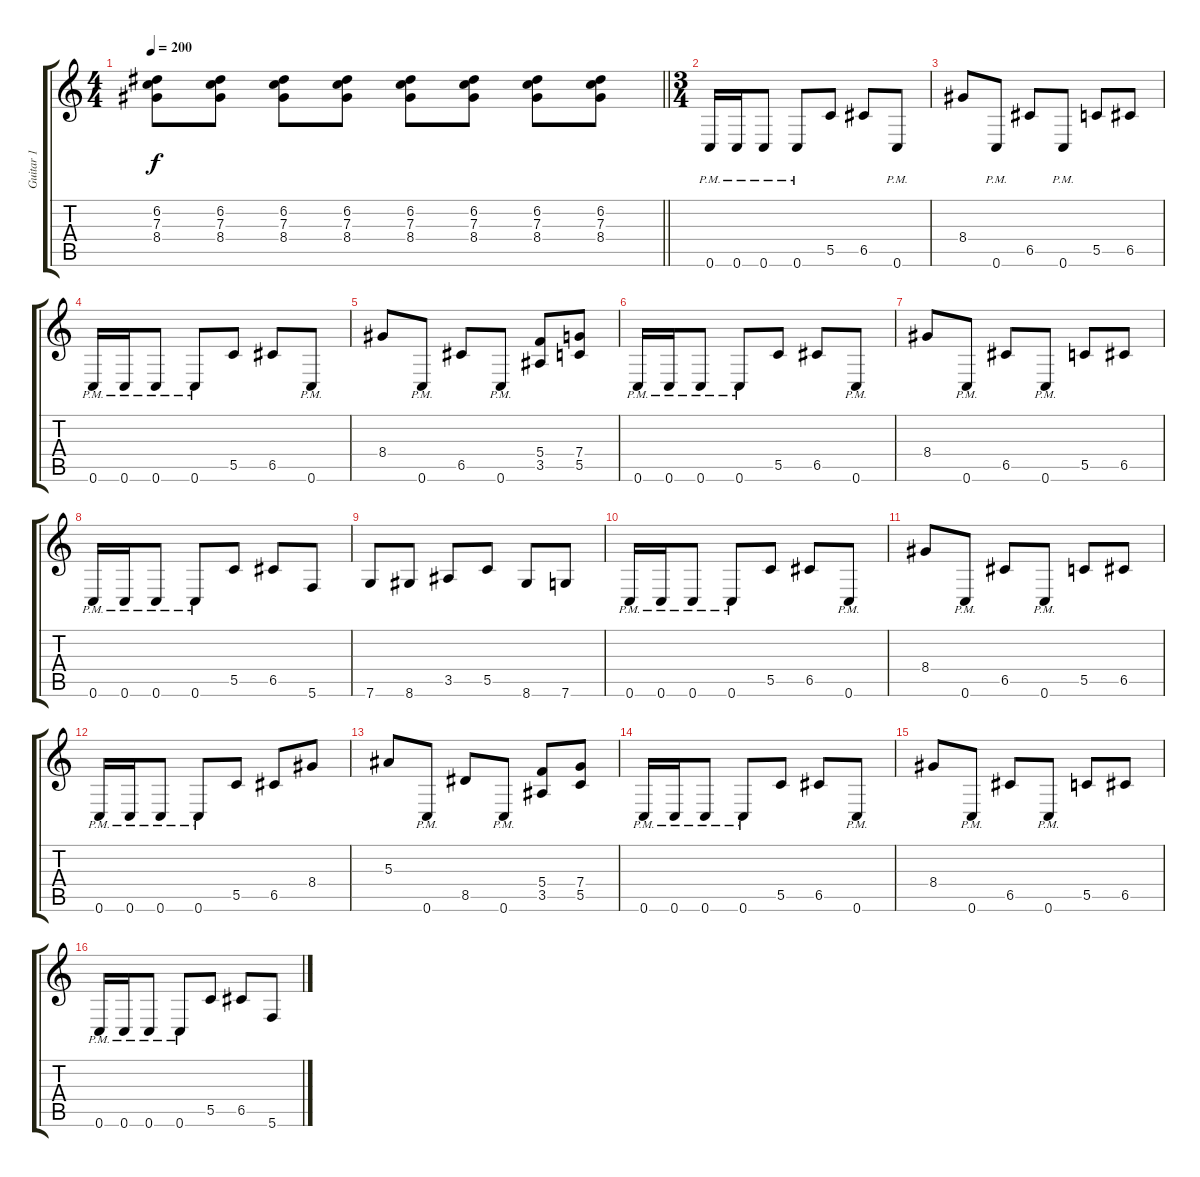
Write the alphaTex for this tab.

\track ("Guitar 1" "Guitar 1") {instrument distortionguitar}
\staff {score tabs}
\tuning (D4 A3 F3 C3 G2 C2) {hide}
\ts (4 4)
\tempo 200
\clef g2
\barLineRight lightlight
\ks c
(6.2 7.3 8.4).8{dy f} (6.2 7.3 8.4).8 (6.2 7.3 8.4).8 (6.2 7.3 8.4).8 (6.2 7.3 8.4).8 (6.2 7.3 8.4).8 (6.2 7.3 8.4).8 (6.2 7.3 8.4).8 |
\ts (3 4)
0.6{pm}.16{balance 0} 0.6{pm}.16 0.6{pm}.8 0.6{pm}.8 5.5.8 6.5.8 0.6{pm}.8 |
8.4.8 0.6{pm}.8 6.5.8 0.6{pm}.8 5.5.8 6.5.8 |
0.6{pm}.16 0.6{pm}.16 0.6{pm}.8 0.6{pm}.8 5.5.8 6.5.8 0.6{pm}.8 |
8.4.8 0.6{pm}.8 6.5.8 0.6{pm}.8 (5.4 3.5).8 (7.4 5.5).8 |
0.6{pm}.16 0.6{pm}.16 0.6{pm}.8 0.6{pm}.8 5.5.8 6.5.8 0.6{pm}.8 |
8.4.8 0.6{pm}.8 6.5.8 0.6{pm}.8 5.5.8 6.5.8 |
0.6{pm}.16 0.6{pm}.16 0.6{pm}.8 0.6{pm}.8 5.5.8 6.5.8 5.6.8 |
7.6.8 8.6.8 3.5.8 5.5.8 8.6.8 7.6.8 |
0.6{pm}.16 0.6{pm}.16 0.6{pm}.8 0.6{pm}.8 5.5.8 6.5.8 0.6{pm}.8 |
8.4.8 0.6{pm}.8 6.5.8 0.6{pm}.8 5.5.8 6.5.8 |
0.6{pm}.16 0.6{pm}.16 0.6{pm}.8 0.6{pm}.8 5.5.8 6.5.8 8.4.8 |
5.3.8 0.6{pm}.8 8.5.8 0.6{pm}.8 (5.4 3.5).8 (7.4 5.5).8 |
0.6{pm}.16 0.6{pm}.16 0.6{pm}.8 0.6{pm}.8 5.5.8 6.5.8 0.6{pm}.8 |
8.4.8 0.6{pm}.8 6.5.8 0.6{pm}.8 5.5.8 6.5.8 |
0.6{pm}.16 0.6{pm}.16 0.6{pm}.8 0.6{pm}.8 5.5.8 6.5.8 5.6.8
